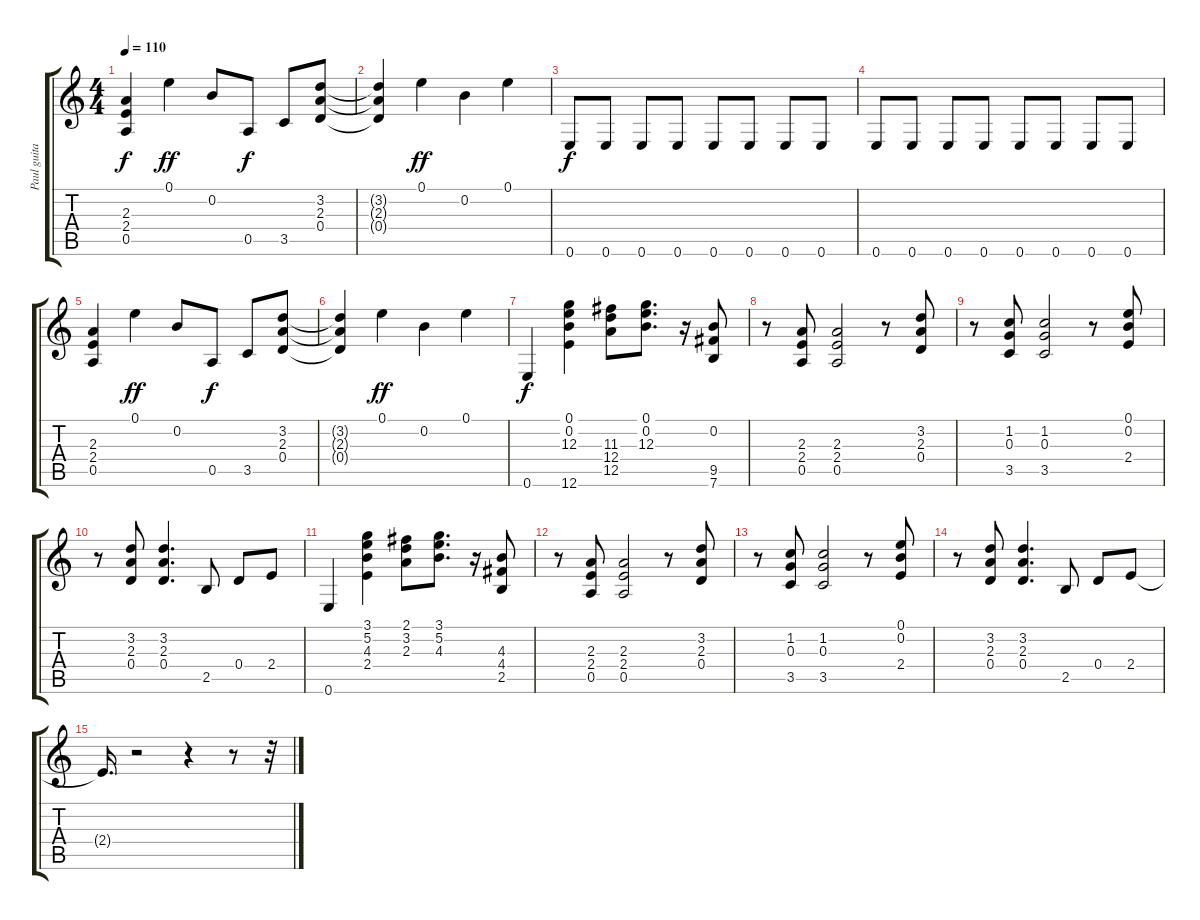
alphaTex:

\track ("Paul guitar 1" "Paul guita") {instrument distortionguitar}
\staff {score tabs}
\tuning (E4 B3 G3 D3 A2 E2) {hide}
\ts (4 4)
\tempo 110
\clef g2
\ks c
(2.3 2.4 0.5).4{dy f} 0.1.4{dy ff} 0.2.8 0.5.8{dy f} 3.5.8 (3.2 2.3 0.4).8 |
(3.2{t} 2.3{t} 0.4{t}).4 0.1.4{dy ff} 0.2.4 0.1.4 |
0.6.8{dy f} 0.6.8 0.6.8 0.6.8 0.6.8 0.6.8 0.6.8 0.6.8 |
0.6.8 0.6.8 0.6.8 0.6.8 0.6.8 0.6.8 0.6.8 0.6.8 |
(2.3 2.4 0.5).4 0.1.4{dy ff} 0.2.8 0.5.8{dy f} 3.5.8 (3.2 2.3 0.4).8 |
(3.2{t} 2.3{t} 0.4{t}).4 0.1.4{dy ff} 0.2.4 0.1.4 |
0.6.4{dy f} (0.1 0.2 12.3 12.6).4 (11.3 12.4 12.5).8 (0.1 0.2 12.3).8{d} r.16 (0.2 9.5 7.6).8 |
r.8 (2.3 2.4 0.5).8 (2.3 2.4 0.5).2 r.8 (3.2 2.3 0.4).8 |
r.8 (1.2 0.3 3.5).8 (1.2 0.3 3.5).2 r.8 (0.1 0.2 2.4).8 |
r.8 (3.2 2.3 0.4).8 (3.2 2.3 0.4).4{d} 2.5.8 0.4.8 2.4.8 |
0.6.4 (3.1 5.2 4.3 2.4).4 (2.1 3.2 2.3).8 (3.1 5.2 4.3).8{d} r.16 (4.3 4.4 2.5).8 |
r.8 (2.3 2.4 0.5).8 (2.3 2.4 0.5).2 r.8 (3.2 2.3 0.4).8 |
r.8 (1.2 0.3 3.5).8 (1.2 0.3 3.5).2 r.8 (0.1 0.2 2.4).8 |
r.8 (3.2 2.3 0.4).8 (3.2 2.3 0.4).4{d} 2.5.8 0.4.8 2.4.8 |
2.4{t}.16{d} r.2 r.4 r.8 r.32
